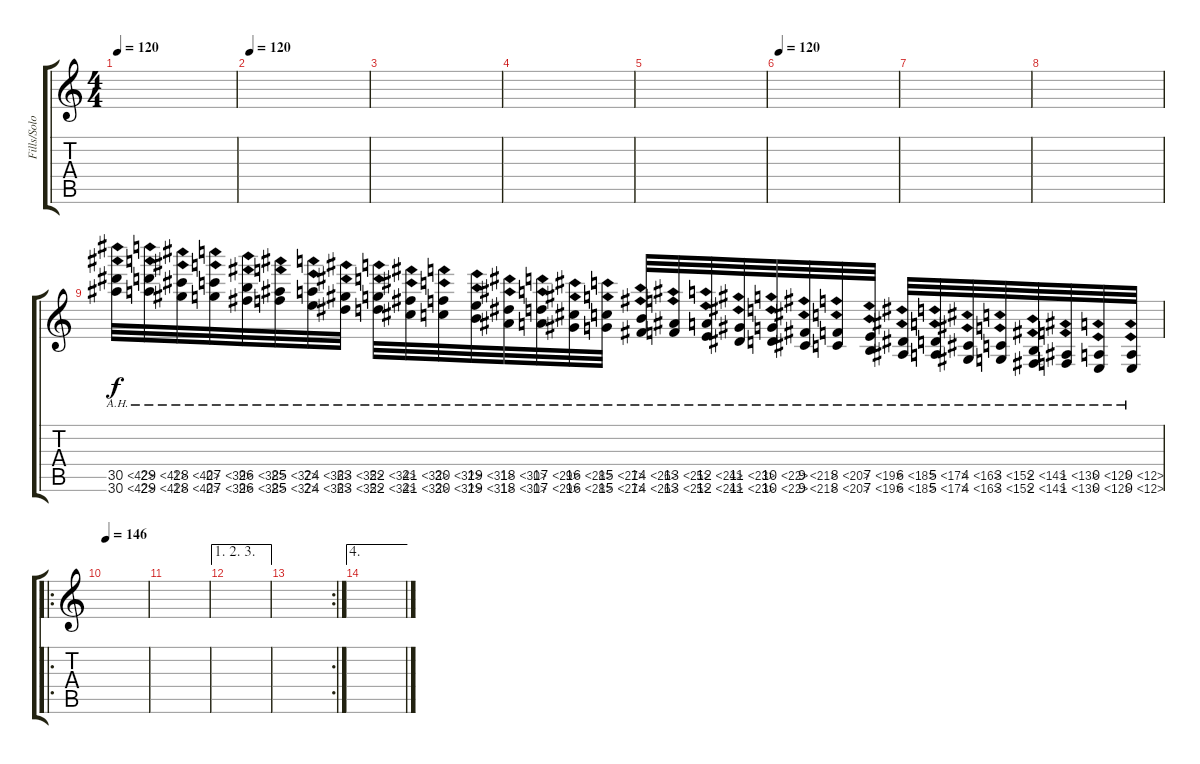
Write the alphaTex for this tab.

\track ("Fills/Solo 2" "Fills/Solo") {instrument distortionguitar}
\staff {score tabs}
\tuning (E4 B3 G3 D3 A2 E2) {hide}
\ts (4 4)
\tempo 120
\clef g2
\ks c
|
\tempo 120
|
|
|
|
\tempo 120
|
|
|
(30.5{ah 12} 30.6{ah 12}).32 (29.5{ah 12} 29.6{ah 12}).32 (28.5{ah 12} 28.6{ah 12}).32 (27.5{ah 12} 27.6{ah 12}).32 (26.5{ah 12} 26.6{ah 12}).32 (25.5{ah 12} 25.6{ah 12}).32 (24.5{ah 12} 24.6{ah 12}).32 (23.5{ah 12} 23.6{ah 12}).32 (22.5{ah 12} 22.6{ah 12}).32 (21.5{ah 12} 21.6{ah 12}).32 (20.5{ah 12} 20.6{ah 12}).32 (19.5{ah 12} 19.6{ah 12}).32 (18.5{ah 12} 18.6{ah 12}).32 (17.5{ah 12} 17.6{ah 12}).32 (16.5{ah 12} 16.6{ah 12}).32 (15.5{ah 12} 15.6{ah 12}).32 (14.5{ah 12} 14.6{ah 12}).32 (13.5{ah 12} 13.6{ah 12}).32 (12.5{ah 12} 12.6{ah 12}).32 (11.5{ah 12} 11.6{ah 12}).32 (10.5{ah 12} 10.6{ah 12}).32 (9.5{ah 12} 9.6{ah 12}).32 (8.5{ah 12} 8.6{ah 12}).32 (7.5{ah 12} 7.6{ah 12}).32 (6.5{ah 12} 6.6{ah 12}).32 (5.5{ah 12} 5.6{ah 12}).32 (4.5{ah 12} 4.6{ah 12}).32 (3.5{ah 12} 3.6{ah 12}).32 (2.5{ah 12} 2.6{ah 12}).32 (1.5{ah 12} 1.6{ah 12}).32 (0.5{ah 12} 0.6{ah 12}).32 (0.5{ah 12} 0.6{ah 12}).32 |
\ro
\tempo 146
|
|
\ae (1 2 3)
|
\rc 2
|
\ae 4
